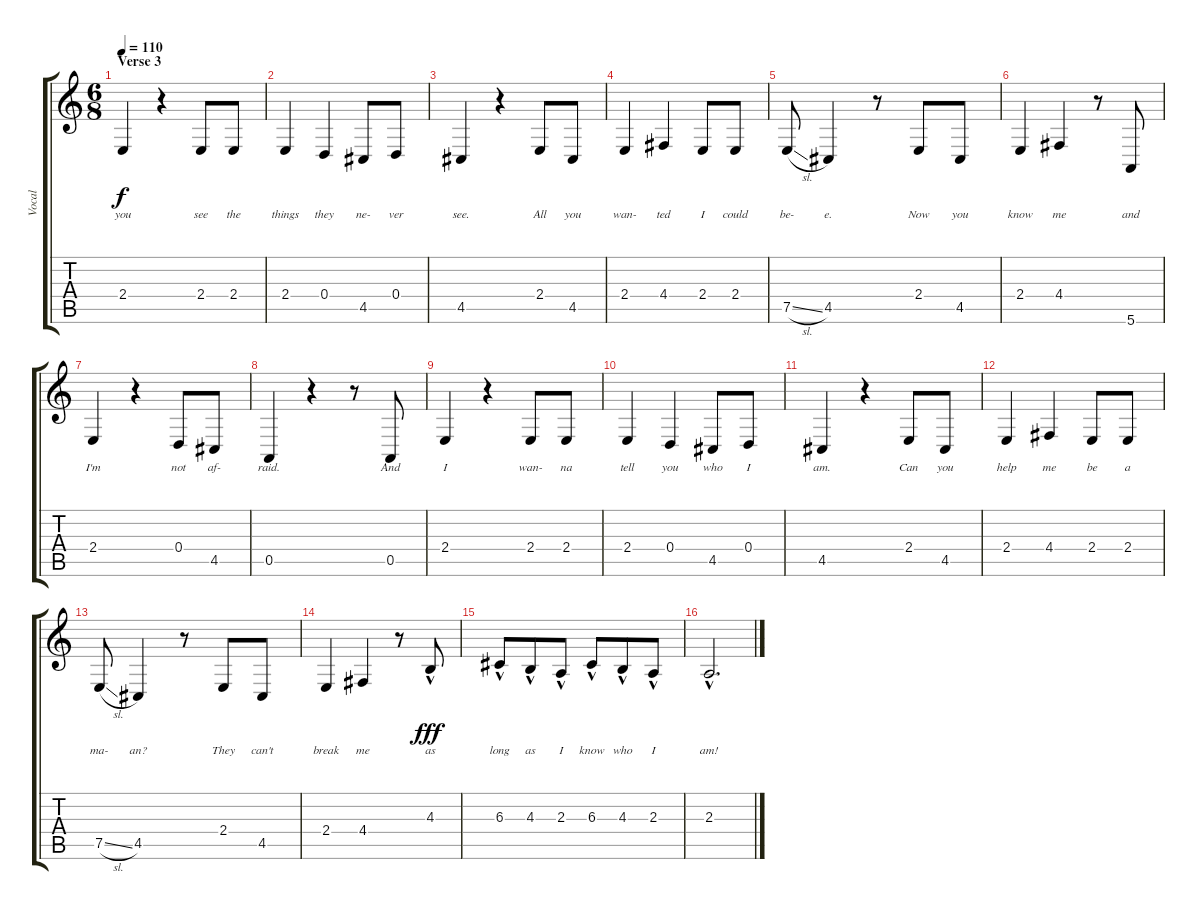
\track ("Vocal" "Vocal") {instrument altosax}
\staff {score tabs}
\tuning (E4 B3 G3 D3 A2 E2) {hide}
\ts (6 8)
\section ("" "Verse 3")
\tempo 110
\clef g2
\ks c
2.4.4{lyrics (0 "you") lyrics (1 "") lyrics (2 "") lyrics (3 "") lyrics (4 "") dy f} r.4 2.4.8{lyrics (0 "see") lyrics (1 "") lyrics (2 "") lyrics (3 "") lyrics (4 "")} 2.4.8{lyrics (0 "the") lyrics (1 "") lyrics (2 "") lyrics (3 "") lyrics (4 "")} |
2.4.4{lyrics (0 "things") lyrics (1 "") lyrics (2 "") lyrics (3 "") lyrics (4 "")} 0.4.4{lyrics (0 "they") lyrics (1 "") lyrics (2 "") lyrics (3 "") lyrics (4 "")} 4.5.8{lyrics (0 "ne-") lyrics (1 "") lyrics (2 "") lyrics (3 "") lyrics (4 "")} 0.4.8{lyrics (0 "ver") lyrics (1 "") lyrics (2 "") lyrics (3 "") lyrics (4 "")} |
4.5.4{lyrics (0 "see.") lyrics (1 "") lyrics (2 "") lyrics (3 "") lyrics (4 "")} r.4 2.4.8{lyrics (0 "All") lyrics (1 "") lyrics (2 "") lyrics (3 "") lyrics (4 "")} 4.5.8{lyrics (0 "you") lyrics (1 "") lyrics (2 "") lyrics (3 "") lyrics (4 "")} |
2.4.4{lyrics (0 "wan-") lyrics (1 "") lyrics (2 "") lyrics (3 "") lyrics (4 "")} 4.4.4{lyrics (0 "ted") lyrics (1 "") lyrics (2 "") lyrics (3 "") lyrics (4 "")} 2.4.8{lyrics (0 "I") lyrics (1 "") lyrics (2 "") lyrics (3 "") lyrics (4 "")} 2.4.8{lyrics (0 "could") lyrics (1 "") lyrics (2 "") lyrics (3 "") lyrics (4 "")} |
7.5{sl}.8{lyrics (0 "be-") lyrics (1 "") lyrics (2 "") lyrics (3 "") lyrics (4 "")} 4.5.4{lyrics (0 "e.") lyrics (1 "") lyrics (2 "") lyrics (3 "") lyrics (4 "")} r.8 2.4.8{lyrics (0 "Now") lyrics (1 "") lyrics (2 "") lyrics (3 "") lyrics (4 "")} 4.5.8{lyrics (0 "you") lyrics (1 "") lyrics (2 "") lyrics (3 "") lyrics (4 "")} |
2.4.4{lyrics (0 "know") lyrics (1 "") lyrics (2 "") lyrics (3 "") lyrics (4 "")} 4.4.4{lyrics (0 "me") lyrics (1 "") lyrics (2 "") lyrics (3 "") lyrics (4 "")} r.8 5.6.8{lyrics (0 "and") lyrics (1 "") lyrics (2 "") lyrics (3 "") lyrics (4 "")} |
2.4.4{lyrics (0 "I'm") lyrics (1 "") lyrics (2 "") lyrics (3 "") lyrics (4 "")} r.4 0.4.8{lyrics (0 "not") lyrics (1 "") lyrics (2 "") lyrics (3 "") lyrics (4 "")} 4.5.8{lyrics (0 "af-") lyrics (1 "") lyrics (2 "") lyrics (3 "") lyrics (4 "")} |
0.5.4{lyrics (0 "raid.") lyrics (1 "") lyrics (2 "") lyrics (3 "") lyrics (4 "")} r.4 r.8 0.5.8{lyrics (0 "And") lyrics (1 "") lyrics (2 "") lyrics (3 "") lyrics (4 "")} |
2.4.4{lyrics (0 "I") lyrics (1 "") lyrics (2 "") lyrics (3 "") lyrics (4 "")} r.4 2.4.8{lyrics (0 "wan-") lyrics (1 "") lyrics (2 "") lyrics (3 "") lyrics (4 "")} 2.4.8{lyrics (0 "na") lyrics (1 "") lyrics (2 "") lyrics (3 "") lyrics (4 "")} |
2.4.4{lyrics (0 "tell") lyrics (1 "") lyrics (2 "") lyrics (3 "") lyrics (4 "")} 0.4.4{lyrics (0 "you") lyrics (1 "") lyrics (2 "") lyrics (3 "") lyrics (4 "")} 4.5.8{lyrics (0 "who") lyrics (1 "") lyrics (2 "") lyrics (3 "") lyrics (4 "")} 0.4.8{lyrics (0 "I") lyrics (1 "") lyrics (2 "") lyrics (3 "") lyrics (4 "")} |
4.5.4{lyrics (0 "am.") lyrics (1 "") lyrics (2 "") lyrics (3 "") lyrics (4 "")} r.4 2.4.8{lyrics (0 "Can") lyrics (1 "") lyrics (2 "") lyrics (3 "") lyrics (4 "")} 4.5.8{lyrics (0 "you") lyrics (1 "") lyrics (2 "") lyrics (3 "") lyrics (4 "")} |
2.4.4{lyrics (0 "help") lyrics (1 "") lyrics (2 "") lyrics (3 "") lyrics (4 "")} 4.4.4{lyrics (0 "me") lyrics (1 "") lyrics (2 "") lyrics (3 "") lyrics (4 "")} 2.4.8{lyrics (0 "be") lyrics (1 "") lyrics (2 "") lyrics (3 "") lyrics (4 "")} 2.4.8{lyrics (0 "a") lyrics (1 "") lyrics (2 "") lyrics (3 "") lyrics (4 "")} |
7.5{sl}.8{lyrics (0 "ma-") lyrics (1 "") lyrics (2 "") lyrics (3 "") lyrics (4 "")} 4.5.4{lyrics (0 "an?") lyrics (1 "") lyrics (2 "") lyrics (3 "") lyrics (4 "")} r.8 2.4.8{lyrics (0 "They") lyrics (1 "") lyrics (2 "") lyrics (3 "") lyrics (4 "")} 4.5.8{lyrics (0 "can't") lyrics (1 "") lyrics (2 "") lyrics (3 "") lyrics (4 "")} |
2.4.4{lyrics (0 "break") lyrics (1 "") lyrics (2 "") lyrics (3 "") lyrics (4 "")} 4.4.4{lyrics (0 "me") lyrics (1 "") lyrics (2 "") lyrics (3 "") lyrics (4 "")} r.8 4.3{hac}.8{lyrics (0 "as") lyrics (1 "") lyrics (2 "") lyrics (3 "") lyrics (4 "") dy fff} |
6.3{hac}.8{lyrics (0 "long") lyrics (1 "") lyrics (2 "") lyrics (3 "") lyrics (4 "")} 4.3{hac}.8{lyrics (0 "as") lyrics (1 "") lyrics (2 "") lyrics (3 "") lyrics (4 "")} 2.3{hac}.8{lyrics (0 "I") lyrics (1 "") lyrics (2 "") lyrics (3 "") lyrics (4 "")} 6.3{hac}.8{lyrics (0 "know") lyrics (1 "") lyrics (2 "") lyrics (3 "") lyrics (4 "")} 4.3{hac}.8{lyrics (0 "who") lyrics (1 "") lyrics (2 "") lyrics (3 "") lyrics (4 "")} 2.3{hac}.8{lyrics (0 "I") lyrics (1 "") lyrics (2 "") lyrics (3 "") lyrics (4 "")} |
2.3{hac}.2{d lyrics (0 "am!") lyrics (1 "") lyrics (2 "") lyrics (3 "") lyrics (4 "")}
